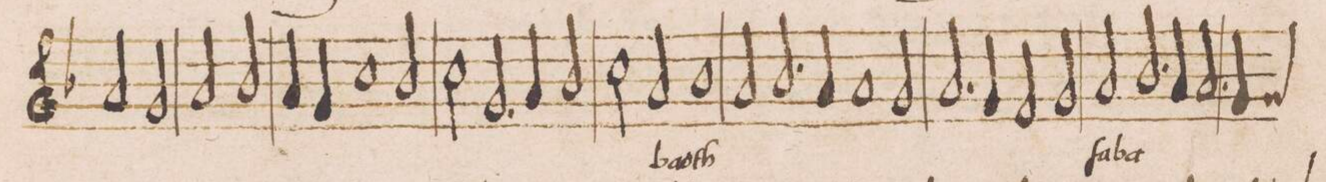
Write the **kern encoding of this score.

**kern	**text
*I"DISCANTVS	*
*clefG2	*
*k[b-]	*
*met(c|)	*
*M2/1	*
2a/	.
2g/	.
=10	=10
2a/	.
2b-/	.
4a/	.
4g/	.
1cc	.
=11	=11
2b-/	.
2cc\	.
2.g/	.
=12	=12
4a/	.
2b-/	.
2cc\	.
2a/	-ba-
=13	=13
1b-	-oth
2a/	.
2.b-/	.
=14	=14
4a/	.
1a	.
2g/	.
=15	=15
2.a/	.
4g/	.
2f/	.
2g/	.
=16	=16
2a/	Sa-
2.b-/	-ba-
4a/	.
2.a/	.
=17	=17
*custos:g	*
4g/	.
*-	*-
